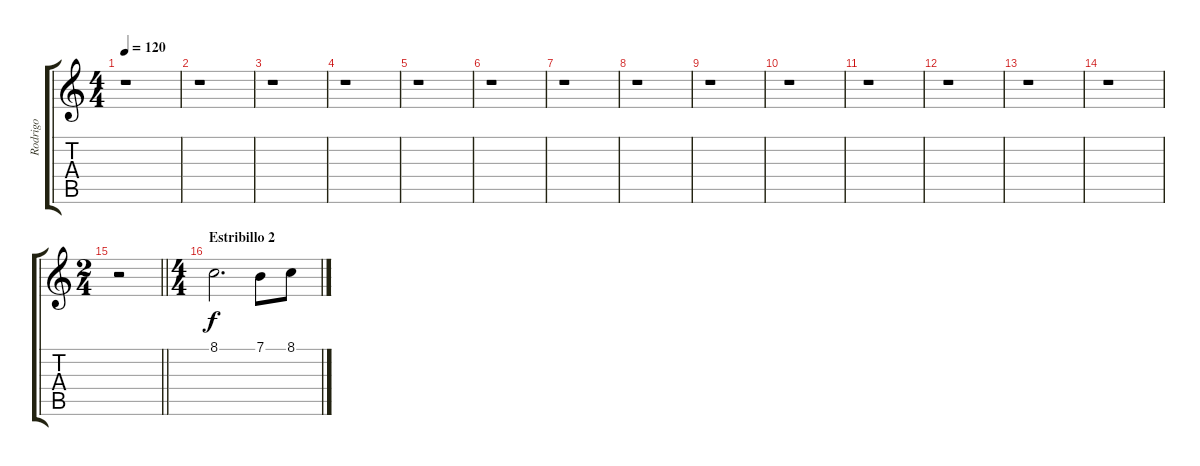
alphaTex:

\track ("Rodrigo" "Rodrigo") {instrument violin}
\staff {score tabs}
\tuning (E4 B3 G3 D3 A2 E2) {hide}
\ts (4 4)
\tempo 120
\clef g2
\ks c
r.1{dy f} |
r.1 |
r.1 |
r.1 |
r.1 |
r.1 |
r.1 |
r.1 |
r.1 |
r.1 |
r.1 |
r.1 |
r.1 |
r.1 |
\ts (2 4)
\barLineRight lightlight
r.2 |
\ts (4 4)
\section ("" "Estribillo 2")
8.1.2{d} 7.1.8 8.1.8
